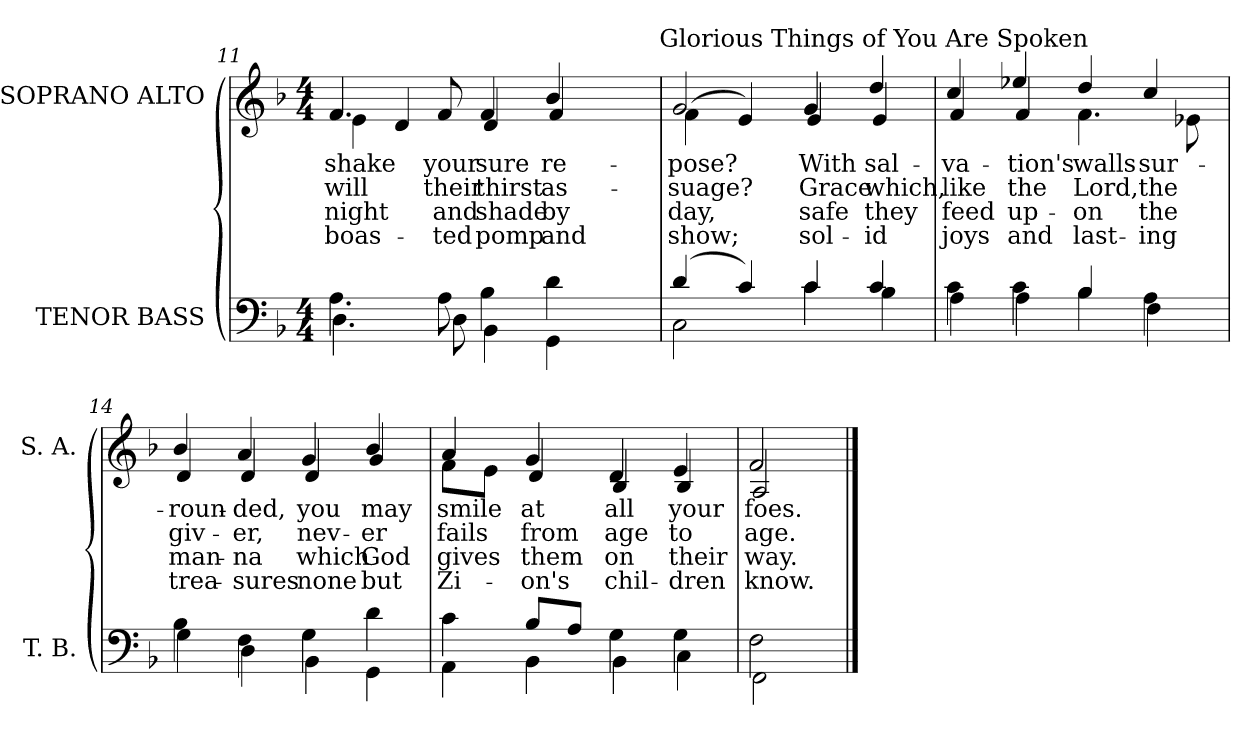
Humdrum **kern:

**kern	**kern	**text	**text	**text	**text
*part2	*part1	*part1	*part1	*part1	*part1
*staff2	*staff1	*staff1	*staff1	*staff1	*staff1
*I"TENOR BASS	*I"SOPRANO ALTO	*	*	*	*
*I'T. B.	*I'S. A.	*	*	*	*
*clefF4	*clefG2	*	*	*	*
*k[b-]	*k[b-]	*	*	*	*
*F:	*F:	*	*	*	*
*M4/4	*M4/4	*	*	*	*
=11	=11	=11	=11	=11	=11
*^	*	*	*	*	*
!	!	!	!LO:LY:b:color=#000000	!LO:LY:b:color=#000000	!LO:LY:b:color=#000000	!LO:LY:b:color=#000000
*	*	*^	*	*	*	*
*	*	*	*^	*	*	*	*
4.Ai\	4.Di\	4.fi/	4ei\	2ryy	shake	will	night	boas-
.	.	.	4di/	.	.	.	.	.
!	!	!	!	!	!LO:LY:b:color=#000000	!LO:LY:b:color=#000000	!LO:LY:b:color=#000000	!LO:LY:b:color=#000000
8Ai\	8Di\	8fi/	.	.	your	their	and	-ted
!	!	!	!	!	!LO:LY:b:color=#000000	!LO:LY:b:color=#000000	!LO:LY:b:color=#000000	!LO:LY:b:color=#000000
4B-i\	4BB-i\	4fi/	4di/	4ryy	sure	thirst	shade	pomp
!	!	!	!	!	!LO:LY:b:color=#000000	!LO:LY:b:color=#000000	!LO:LY:b:color=#000000	!LO:LY:b:color=#000000
4di\	4GGi\	4b-i/	4fi/	8ryy	re-	as-	by	and
.	.	.	.	16ryy	.	.	.	.
.	.	.	.	32ryy	.	.	.	.
.	.	.	.	64ryy	.	.	.	.
.	.	.	.	128...ryy	.	.	.	.
!	!	!	!	!LO:TX:a:t=Glorious Things of You Are Spoken	!	!	!	!
.	.	.	.	1024ryy	.	.	.	.
*	*	*v	*v	*v	*	*	*	*
=12	=12	=12	=12	=12	=12	=12
*	*	*^	*	*	*	*
*	*	*	*^	*	*	*	*
!	!	!	!	!	!LO:LY:b:color=#000000	!LO:LY:b:color=#000000	!LO:LY:b:color=#000000	!LO:LY:b:color=#000000
*	*	*	*v	*v	*	*	*	*
(4di/	2Ci\	2gi/	(4fi\	-pose?	-suage?	day,	show;
4ci/)	.	.	4ei/)	.	.	.	.
!	!	!	!	!LO:LY:b:color=#000000	!LO:LY:b:color=#000000	!LO:LY:b:color=#000000	!LO:LY:b:color=#000000
4ci/	4ci\	4gi/	4ei/	With	Grace	safe	sol-
!	!	!	!	!LO:LY:b:color=#000000	!LO:LY:b:color=#000000	!LO:LY:b:color=#000000	!LO:LY:b:color=#000000
4ci/	4B-i\	4ddi/	4ei/	sal-	which,	they	-id
!!LO:LB:g=z	!!
=13	=13	=13	=13	=13	=13	=13	=13
!	!	!	!	!LO:LY:b:color=#000000	!LO:LY:b:color=#000000	!LO:LY:b:color=#000000	!LO:LY:b:color=#000000
4ci\	4Ai\	4cci/	4fi/	-va-	like	feed	joys
!	!	!	!	!LO:LY:b:color=#000000	!LO:LY:b:color=#000000	!LO:LY:b:color=#000000	!LO:LY:b:color=#000000
4ci\	4Ai\	4ee-Xi/	4fi/	-tion's	the	up-	and
!	!	!	!	!LO:LY:b:color=#000000	!LO:LY:b:color=#000000	!LO:LY:b:color=#000000	!LO:LY:b:color=#000000
4B-i/	4B-i\	4ddi/	4.fi\	walls	Lord,	-on	last-
!	!	!	!	!LO:LY:b:color=#000000	!LO:LY:b:color=#000000	!LO:LY:b:color=#000000	!LO:LY:b:color=#000000
4Ai\	4Fi\	4cci/	.	sur-	the	the	-ing
.	.	.	8e-Xi\	.	.	.	.
=14	=14	=14	=14	=14	=14	=14	=14
!	!	!	!	!LO:LY:b:color=#000000	!LO:LY:b:color=#000000	!LO:LY:b:color=#000000	!LO:LY:b:color=#000000
4B-i\	4Gi\	4b-i/	4di/	-roun-	giv-	man-	trea-
!	!	!	!	!LO:LY:b:color=#000000	!LO:LY:b:color=#000000	!LO:LY:b:color=#000000	!LO:LY:b:color=#000000
4Fi\	4Di\	4ai/	4di/	-ded,	-er,	-na	-sures
!	!	!	!	!LO:LY:b:color=#000000	!LO:LY:b:color=#000000	!LO:LY:b:color=#000000	!LO:LY:b:color=#000000
4Gi\	4BB-i\	4gi/	4di/	you	nev-	which	none
!	!	!	!	!LO:LY:b:color=#000000	!LO:LY:b:color=#000000	!LO:LY:b:color=#000000	!LO:LY:b:color=#000000
4di\	4GGi\	4b-i/	4gi/	may	-er	God	but
=15	=15	=15	=15	=15	=15	=15	=15
!	!	!	!	!LO:LY:b:color=#000000	!LO:LY:b:color=#000000	!LO:LY:b:color=#000000	!LO:LY:b:color=#000000
4ci\	4AAi\	4ai/	8fi\L	smile	fails	gives	Zi-
.	.	.	8ei\J	.	.	.	.
!	!	!	!	!LO:LY:b:color=#000000	!LO:LY:b:color=#000000	!LO:LY:b:color=#000000	!LO:LY:b:color=#000000
8B-i/L	4BB-i\	4gi/	4di/	at	from	them	-on's
8Ai/J	.	.	.	.	.	.	.
!	!	!	!	!LO:LY:b:color=#000000	!LO:LY:b:color=#000000	!LO:LY:b:color=#000000	!LO:LY:b:color=#000000
4Gi\	4BB-i\	4di/	4B-i/	all	age	on	chil-
!	!	!	!	!LO:LY:b:color=#000000	!LO:LY:b:color=#000000	!LO:LY:b:color=#000000	!LO:LY:b:color=#000000
4Gi\	4Ci\	4ei/	4B-i/	your	to	their	-dren
=16	=16	=16	=16	=16	=16	=16	=16
!	!	!	!	!LO:LY:b:color=#000000	!LO:LY:b:color=#000000	!LO:LY:b:color=#000000	!LO:LY:b:color=#000000
2Fi\	2FFi\	2fi/	2Ai/	foes.	age.	way.	know.
*v	*v	*	*	*	*	*	*
*	*v	*v	*	*	*	*
==	==	==	==	==	==
*-	*-	*-	*-	*-	*-
